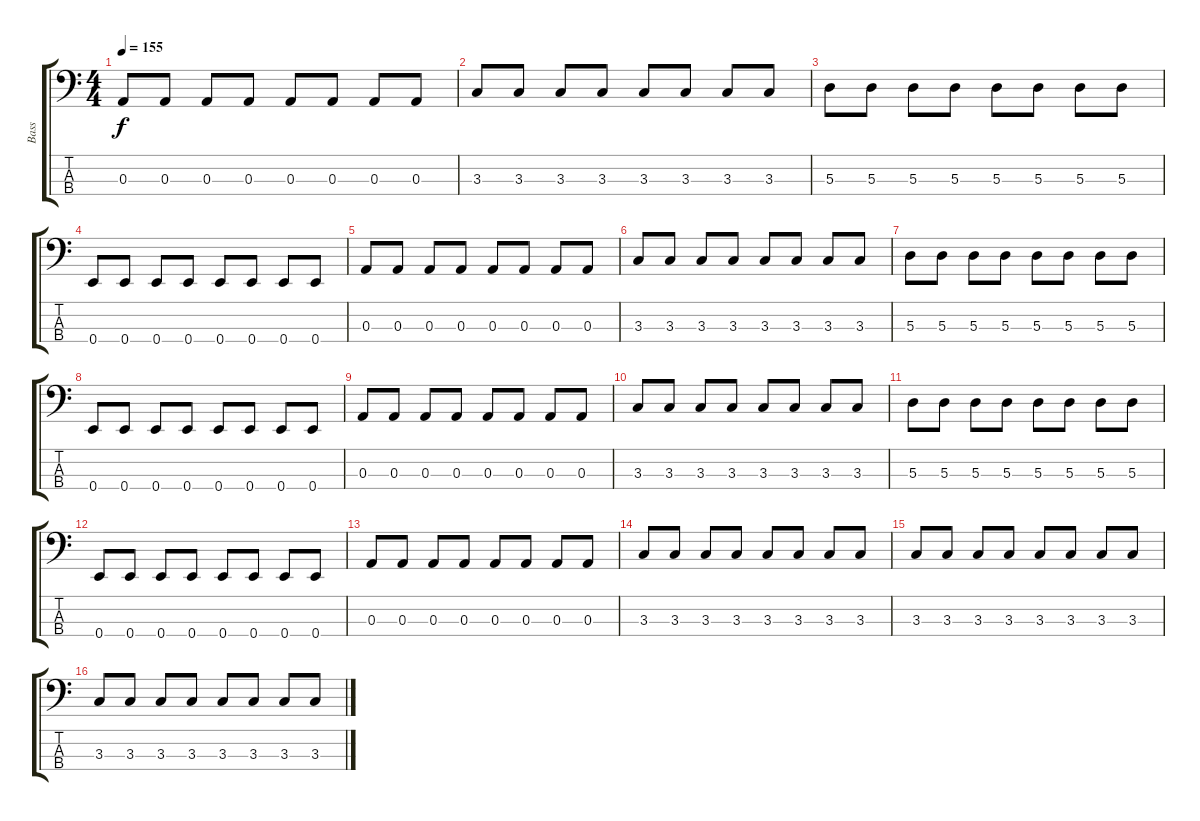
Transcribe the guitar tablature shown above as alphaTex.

\track ("Bass" "Bass") {instrument electricbassfinger}
\staff {score tabs}
\tuning (G2 D2 A1 E1) {hide}
\ts (4 4)
\tempo 155
\clef f4
\ks c
0.3.8{dy f} 0.3.8 0.3.8 0.3.8 0.3.8 0.3.8 0.3.8 0.3.8 |
3.3.8 3.3.8 3.3.8 3.3.8 3.3.8 3.3.8 3.3.8 3.3.8 |
5.3.8 5.3.8 5.3.8 5.3.8 5.3.8 5.3.8 5.3.8 5.3.8 |
0.4.8 0.4.8 0.4.8 0.4.8 0.4.8 0.4.8 0.4.8 0.4.8 |
0.3.8 0.3.8 0.3.8 0.3.8 0.3.8 0.3.8 0.3.8 0.3.8 |
3.3.8 3.3.8 3.3.8 3.3.8 3.3.8 3.3.8 3.3.8 3.3.8 |
5.3.8 5.3.8 5.3.8 5.3.8 5.3.8 5.3.8 5.3.8 5.3.8 |
0.4.8 0.4.8 0.4.8 0.4.8 0.4.8 0.4.8 0.4.8 0.4.8 |
0.3.8 0.3.8 0.3.8 0.3.8 0.3.8 0.3.8 0.3.8 0.3.8 |
3.3.8 3.3.8 3.3.8 3.3.8 3.3.8 3.3.8 3.3.8 3.3.8 |
5.3.8 5.3.8 5.3.8 5.3.8 5.3.8 5.3.8 5.3.8 5.3.8 |
0.4.8 0.4.8 0.4.8 0.4.8 0.4.8 0.4.8 0.4.8 0.4.8 |
0.3.8 0.3.8 0.3.8 0.3.8 0.3.8 0.3.8 0.3.8 0.3.8 |
3.3.8 3.3.8 3.3.8 3.3.8 3.3.8 3.3.8 3.3.8 3.3.8 |
3.3.8 3.3.8 3.3.8 3.3.8 3.3.8 3.3.8 3.3.8 3.3.8 |
3.3.8 3.3.8 3.3.8 3.3.8 3.3.8 3.3.8 3.3.8 3.3.8
